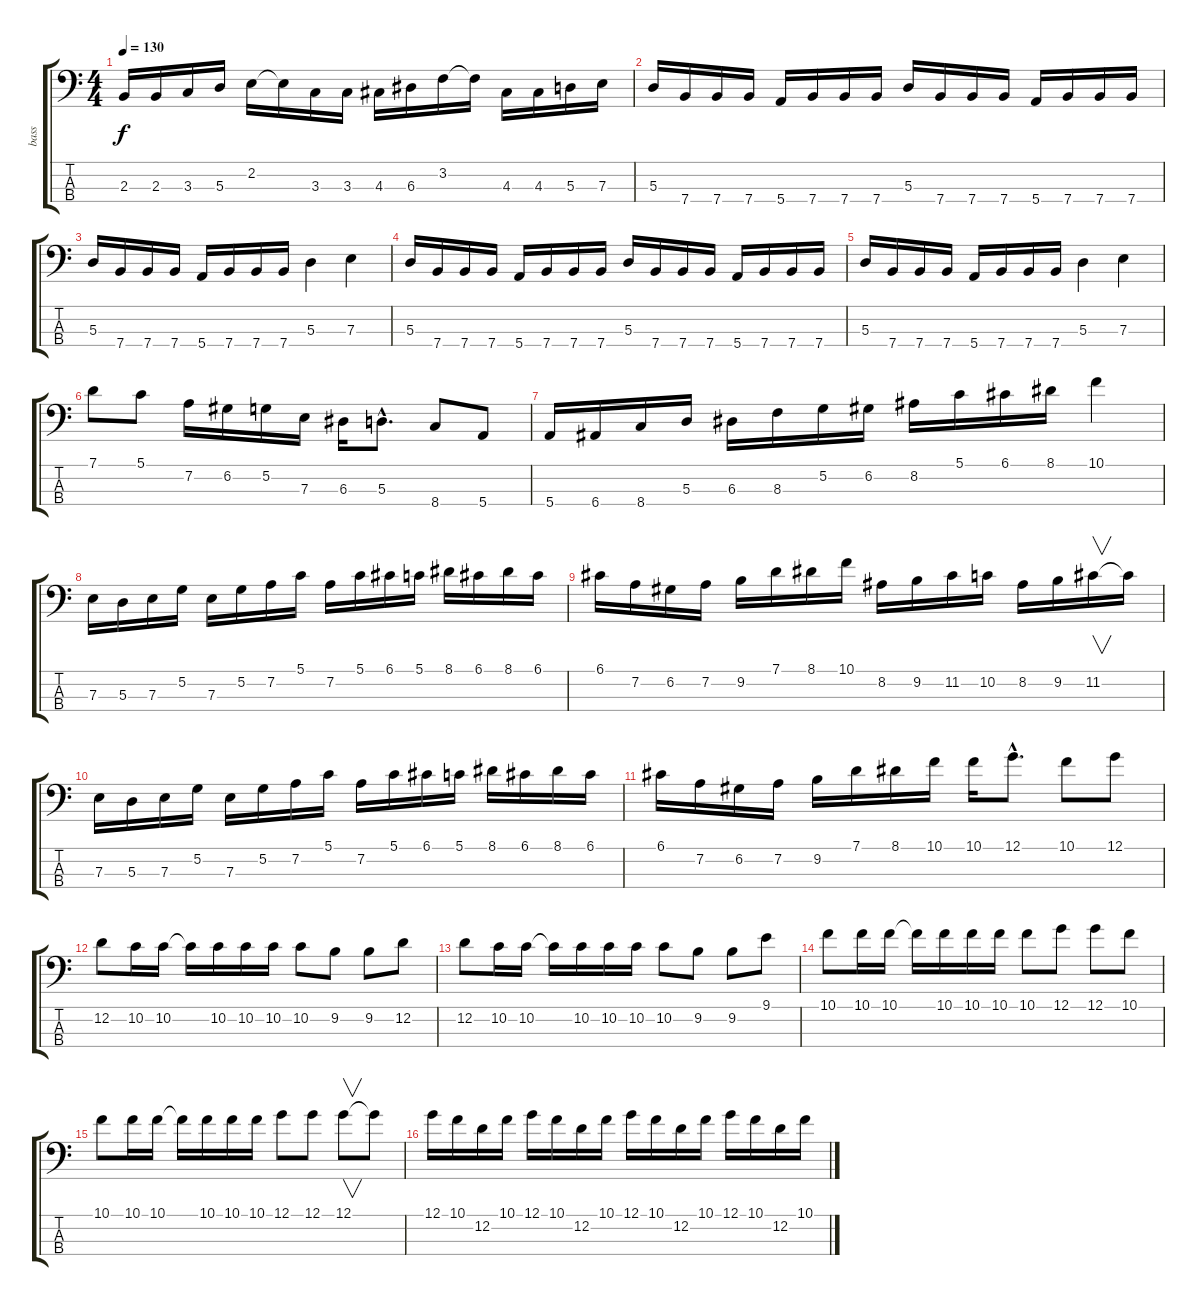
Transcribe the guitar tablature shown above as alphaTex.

\track ("bass" "bass") {instrument electricbasspick}
\staff {score tabs}
\tuning (G2 D2 A1 E1) {hide}
\ts (4 4)
\tempo 130
\clef f4
\ks c
2.3.16{dy f} 2.3.16 3.3.16 5.3.16 2.2.16 2.2{t}.16 3.3.16 3.3.16 4.3.16 6.3.16 3.2.16 3.2{t}.16 4.3.16 4.3.16 5.3.16 7.3.16 |
5.3.16 7.4.16 7.4.16 7.4.16 5.4.16 7.4.16 7.4.16 7.4.16 5.3.16 7.4.16 7.4.16 7.4.16 5.4.16 7.4.16 7.4.16 7.4.16 |
5.3.16 7.4.16 7.4.16 7.4.16 5.4.16 7.4.16 7.4.16 7.4.16 5.3.4 7.3.4 |
5.3.16 7.4.16 7.4.16 7.4.16 5.4.16 7.4.16 7.4.16 7.4.16 5.3.16 7.4.16 7.4.16 7.4.16 5.4.16 7.4.16 7.4.16 7.4.16 |
5.3.16 7.4.16 7.4.16 7.4.16 5.4.16 7.4.16 7.4.16 7.4.16 5.3.4 7.3.4 |
7.1.8 5.1.8 7.2.16 6.2.16 5.2.16 7.3.16 6.3.16 5.3{hac}.8{d} 8.4.8 5.4.8 |
5.4.16 6.4.16 8.4.16 5.3.16 6.3.16 8.3.16 5.2.16 6.2.16 8.2.16 5.1.16 6.1.16 8.1.16 10.1.4 |
7.3.16 5.3.16 7.3.16 5.2.16 7.3.16 5.2.16 7.2.16 5.1.16 7.2.16 5.1.16 6.1.16 5.1.16 8.1.16 6.1.16 8.1.16 6.1.16 |
6.1.16 7.2.16 6.2.16 7.2.16 9.2.16 7.1.16 8.1.16 10.1.16 8.2.16 9.2.16 11.2.16 10.2.16 8.2.16 9.2.16 11.2.16{v} 11.2{t}.16 |
7.3.16 5.3.16 7.3.16 5.2.16 7.3.16 5.2.16 7.2.16 5.1.16 7.2.16 5.1.16 6.1.16 5.1.16 8.1.16 6.1.16 8.1.16 6.1.16 |
6.1.16 7.2.16 6.2.16 7.2.16 9.2.16 7.1.16 8.1.16 10.1.16 10.1.16 12.1{hac}.8{d} 10.1.8 12.1.8 |
12.2.8 10.2.16 10.2.16 10.2{t}.16 10.2.16 10.2.16 10.2.16 10.2.8 9.2.8 9.2.8 12.2.8 |
12.2.8 10.2.16 10.2.16 10.2{t}.16 10.2.16 10.2.16 10.2.16 10.2.8 9.2.8 9.2.8 9.1.8 |
10.1.8 10.1.16 10.1.16 10.1{t}.16 10.1.16 10.1.16 10.1.16 10.1.8 12.1.8 12.1.8 10.1.8 |
10.1.8 10.1.16 10.1.16 10.1{t}.16 10.1.16 10.1.16 10.1.16 12.1.8 12.1.8 12.1.8{v} 12.1{t}.8 |
12.1.16 10.1.16 12.2.16 10.1.16 12.1.16 10.1.16 12.2.16 10.1.16 12.1.16 10.1.16 12.2.16 10.1.16 12.1.16 10.1.16 12.2.16 10.1.16
